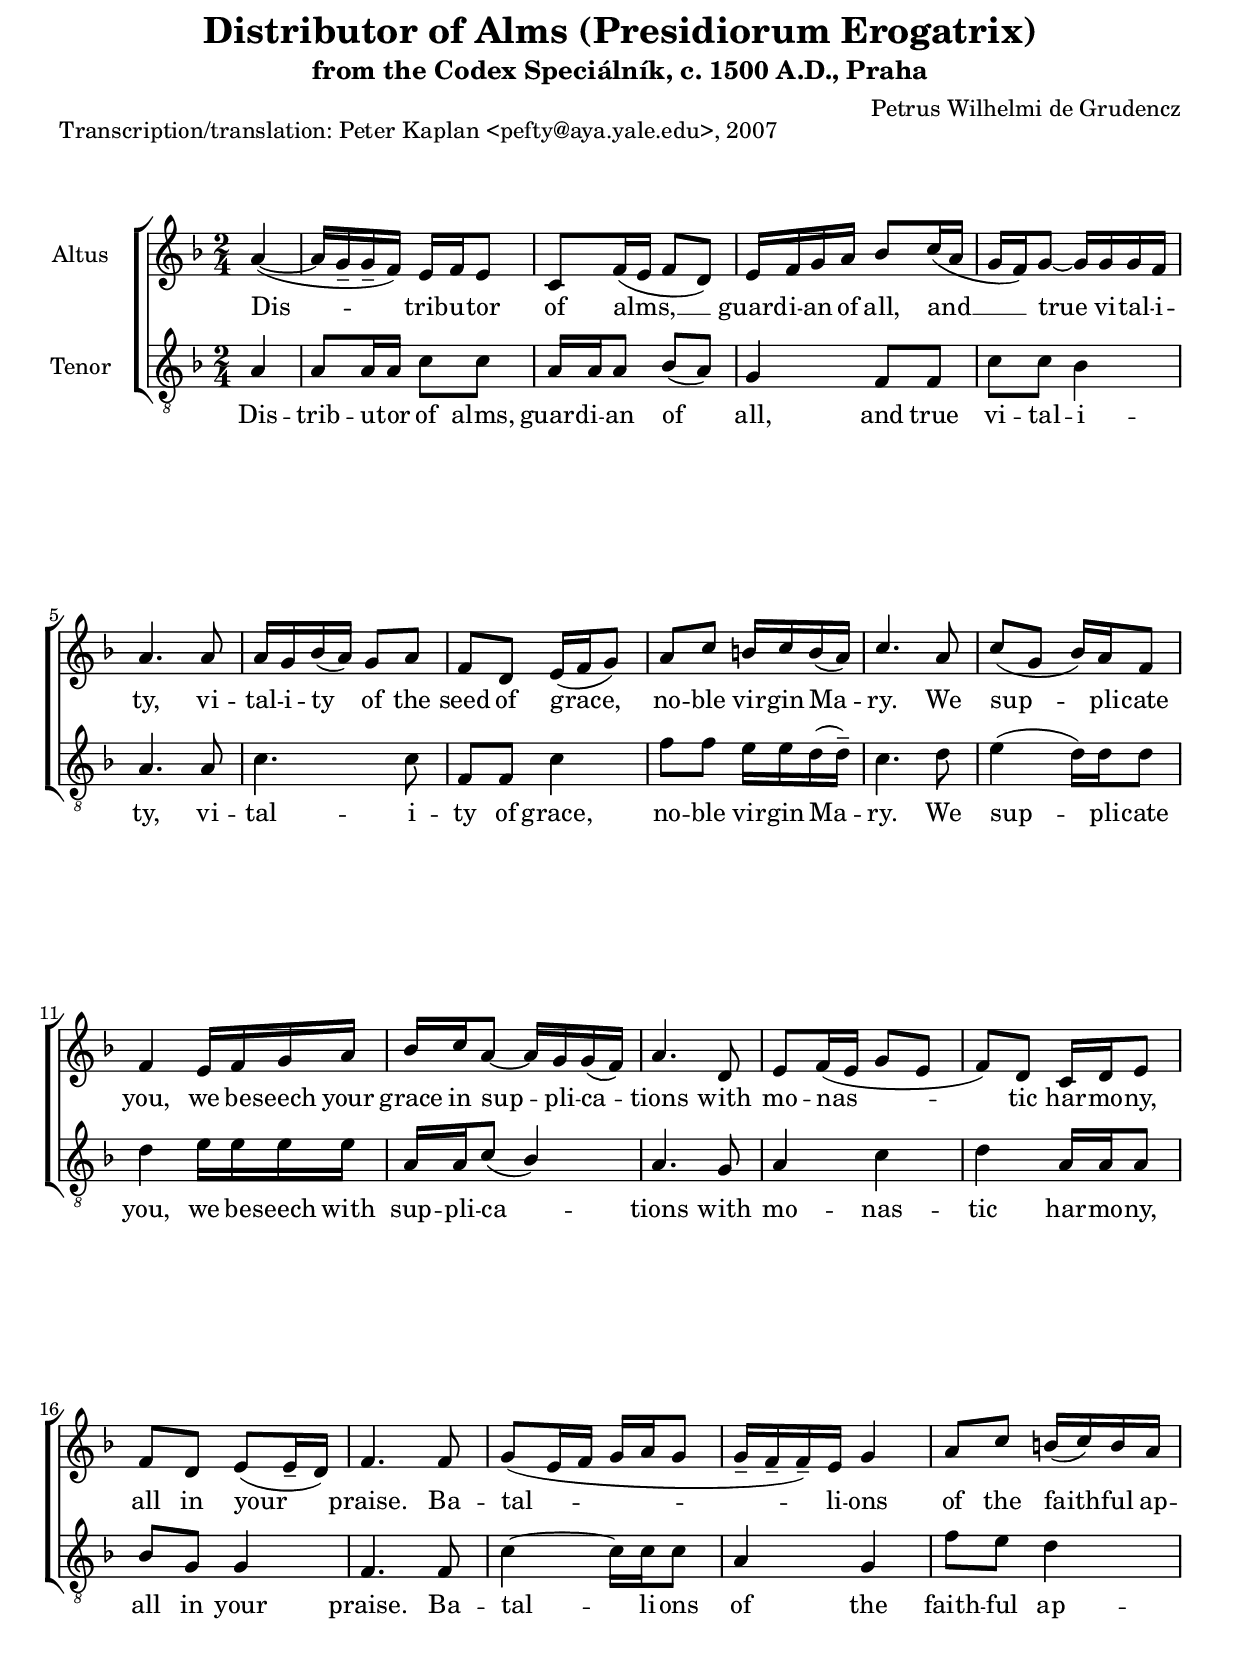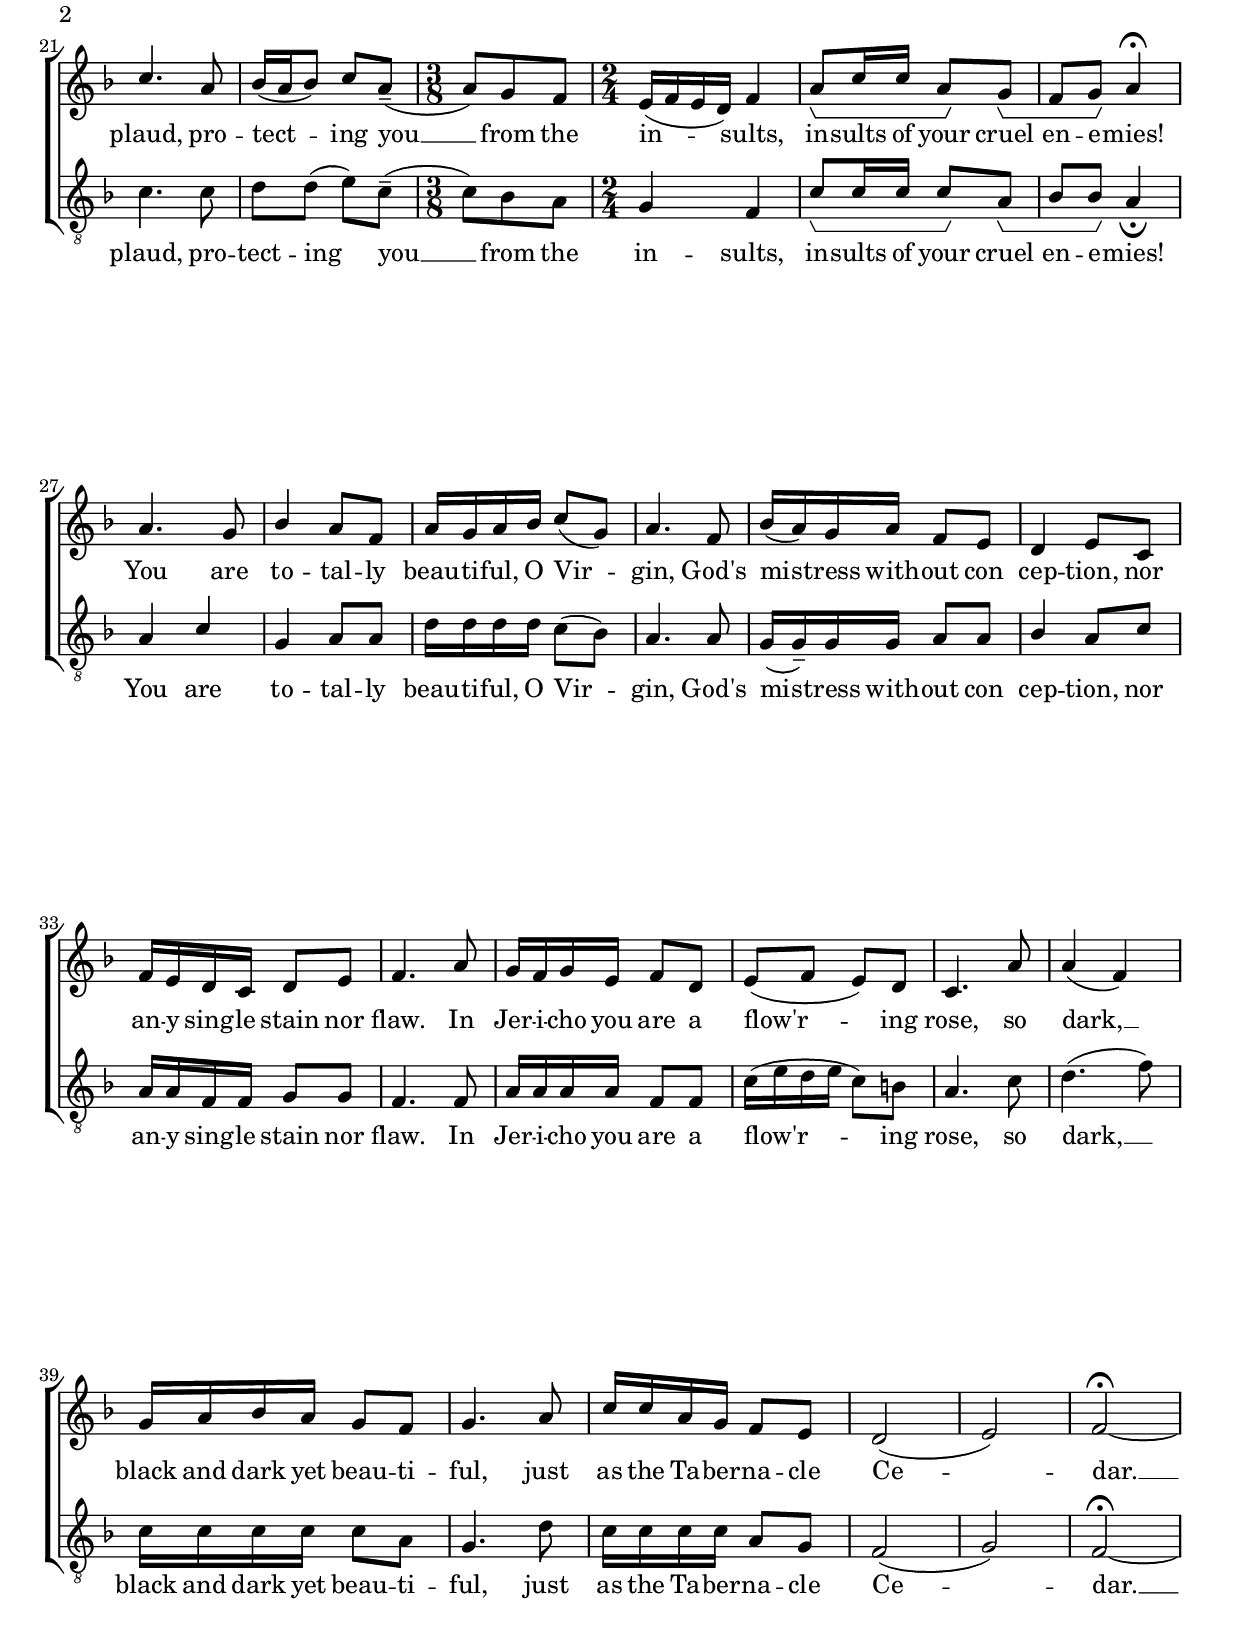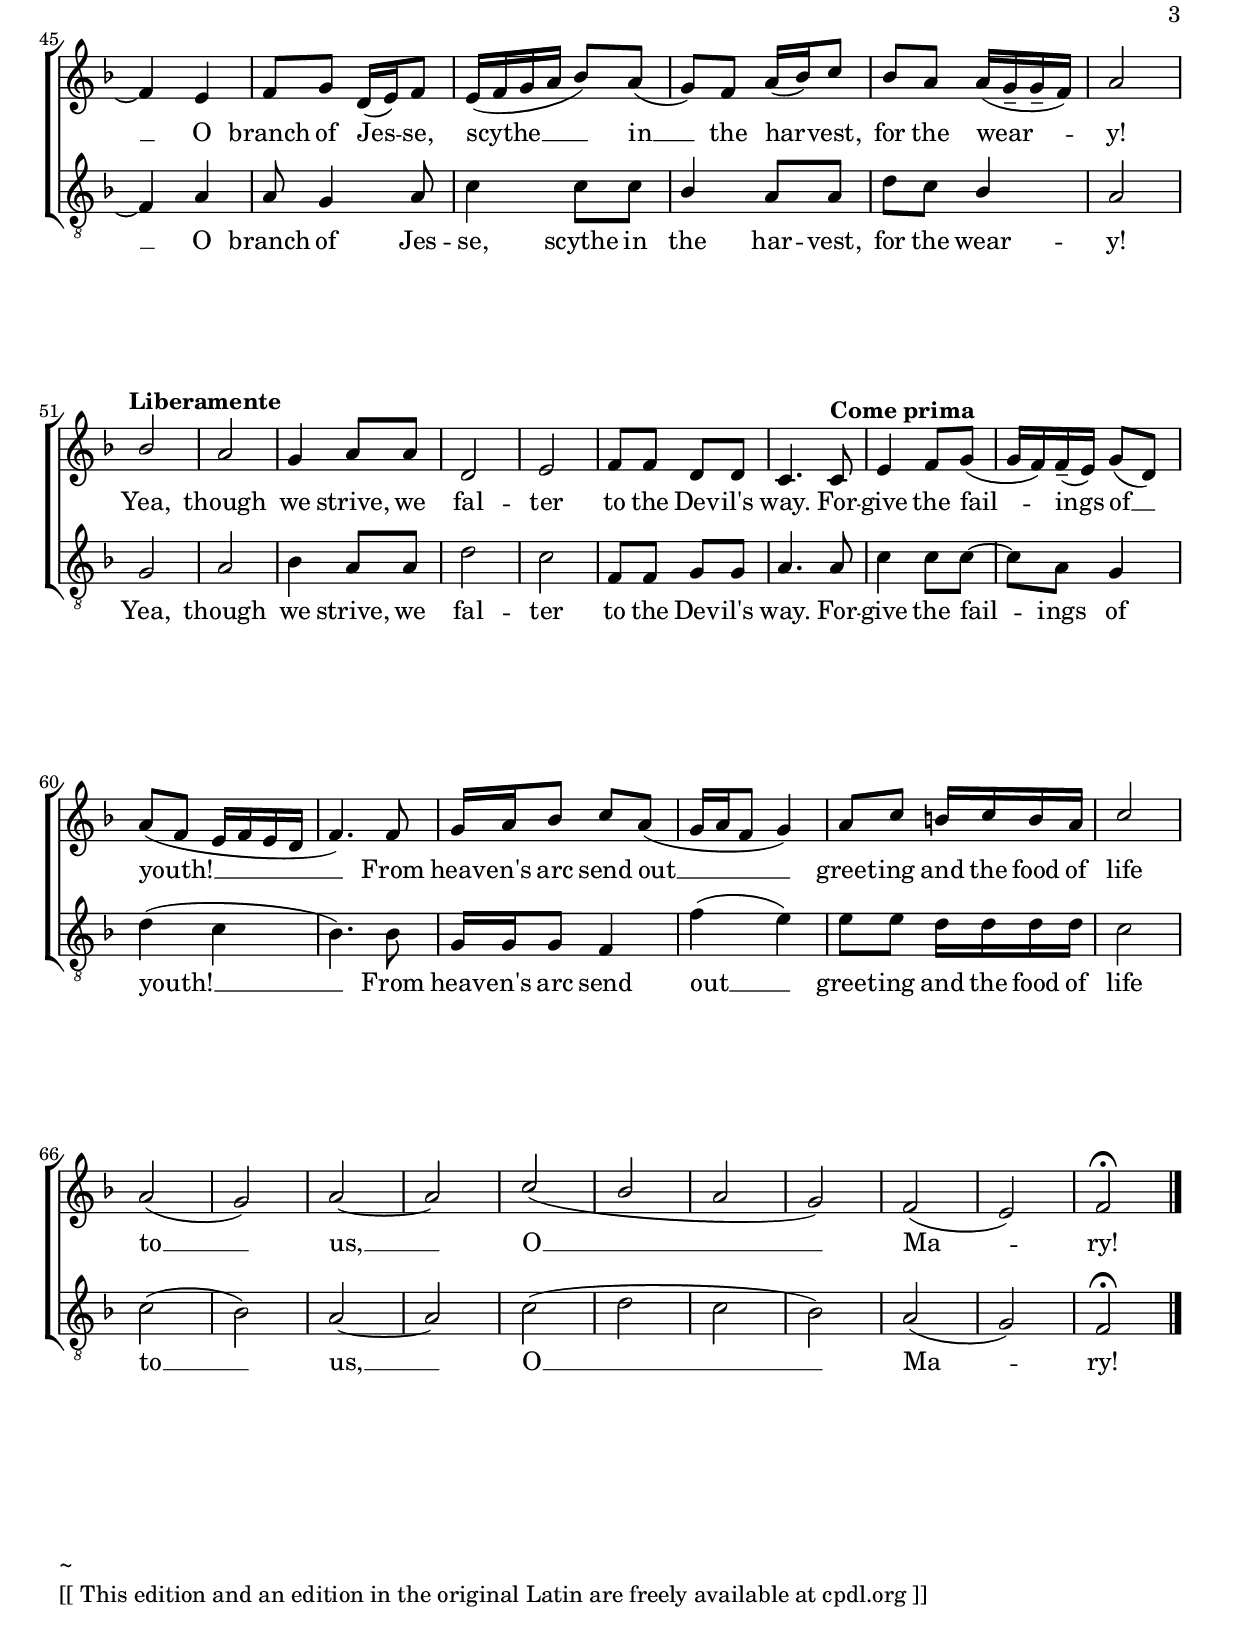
     \version "2.10.10"
\paper {
  between-system-space = 2.5\cm
  between-system-padding = #11
  ragged-bottom=##f
  ragged-last-bottom=##f
  bottom-margin = 1.8\cm
  top-margin = 0.1\cm
%  system-count = #10
  systemSeparatorMarkup = ""
}
\header {
    title = "Distributor of Alms (Presidiorum Erogatrix)"
    subtitle = "from the Codex Speciálník, c. 1500 A.D., Praha"
    composer = "Petrus Wilhelmi de Grudencz"
    date = "Fifteenth Century"
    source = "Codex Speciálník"
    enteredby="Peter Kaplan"
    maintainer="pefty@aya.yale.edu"
    piece ="Transcription/translation: Peter Kaplan <pefty@aya.yale.edu>, 2007"
    texidoc = "Any modern transcription of Early music suffers from some necessary flaws.  But in this case additional errors may have crept in in my dictation of this piece from the Hilliard Ensemble recording (1995) thereof.  Please forgive these errors, as I had no source against which to check my work.  If errors are found, please notify me so that I can submit a corrected version.

I have tried to limit my own editorial markings and interpretations, leaving the entire piece in an agnostic 2/4 meter as far as was possible.  This piece takes some unusual twists, however, and I was forced to make the following adjustments for ease of use:
1) This transcription begins the piece with anacrucis despite this very concept's incompatibility with Medieval music. The only alternative would have been further metrical irregularities near the beginning of the piece, which is already complex enough for the singer without additional metrical confusion.
2) In mm 22-26, I determined that the simplest effective transcription would require the insertion of a single measure in 3/8 meter.  Alternative meterings are of course possible (and possibly preferable), since the original setting almost certainly lacked a modern time signature or measure bars.  Brackets are provided to indicate one possible alternative metering.
3) Due to the rather free performance of mm 51-57 on my source recording, I was unable to determine the precise rhythmic values within this section.  I have done my best to indicate a rough sense of the rhythms here, but the marking _liberamente_ (_freely_) is to be taken quite seriously.  Outside this section, I believe the rhythms to be noted with high precision and accuracy.
4) I added dash markings in the case of a slur over consecutive notes at the same pitch, in order to specify a reattack rather than a tie.
5) The original voice part names are unknown to me, so I have used conventional voice part names based on pitch ranges.

Translation of text (Copyright 1995 ECM Records):
Distributor of alms, guardian of all things, 
verdant originator of a gracious seed,
Hail, noble Virgin Mary;
to the supplicant with the harmony of the clerical genius,
and in your worship let the battalion of the faithful applaud,
to protect you from the insult of cruel enemies!
You are wholly beautiful, You are G-d's mistress without seed,
And there is not a blemish in you, in Jericho you are a flowering rose,
you are black, dark, yet beautiful as the tabernacle cedar.
O branch of Jesse, which you are to the weary, a scythe in the harvest,
grinding firm against the fruitless Devil,
spare the faults of youth,
in the arc of heaven giving greeting
and the food of life to us, O Mary."
}

     \score { 
         <<
        \new ChoirStaff 
         <<
        \new Staff = altus <<
               {  
        \clef treble 
        \key f \major 
        \time 2/4 
        \set Staff.midiInstrument = "synth voice"
        \set Staff.vocalName = "Altus  "
        \new Voice = "alt" {
        \stemUp
        \partial 4
         a'4(~ 
         a'16 g'-- g'-- f') e' f' e'8
         c'8 f'16( e' f'8 d') 
         e'16 f' g' a' bes'8 c''16( a' 
         g'16 f') g'8~g'16 g' g' f' 
        % full measure 5
         a'4. a'8 
         a'16 g' bes'( a') g'8 a' 
         f'8 d' e'16( f' g'8)
         a'8 c'' b'16 c'' b'( a')
         c''4. a'8 
        % full measure 10
         c''8( g' bes'16) a' f'8
         f'4 e'16 f' g' a' 
         bes'16 c'' a'8~a'16 g' g'( f')
         a'4. d'8 
         e'8 f'16( e' g'8 e'
        % full measure 15
         f'8) d' c'16 d' e'8 
         f' d' e'( e'16-- d')
         f'4. f'8 
         g'( e'16 f' g' a' g'8
         g'16-- f'-- f'--) e' g'4 
        % full measure 20
         a'8 c'' b'16( c'') b' a'
         \pageBreak
         c''4. a'8 
         bes'16( a' bes'8) c'' a'8--(    
        \time 3/8  
         a'8) g' f'
        \time 2/4 
         e'16(f' e' d') f'4 
        % full measure 25
         a'8\startGroup c''16 c'' a'8\stopGroup g'\startGroup 
         f'8 g'\stopGroup a'4
        ^\fermata
         a'4. g'8 
         bes'4 a'8 f'
         a'16 g' a' bes' c''8( g') 
        % full measure 30
         a'4. f'8
         bes'16( a') g' a' f'8 e' 
         d'4 e'8 c'
         f'16 e' d' c' d'8 e' 
         f'4. a'8
        % full measure 35
         g'16 f' g' e' f'8 d' 
         e'8( f' e') d' 
         c'4. a'8 
         a'4( f')
         g'16 a' bes' a' g'8 f' 
        % full measure 40
         g'4. a'8
         c''16 c'' a' g' f'8 e' 
         d'2( 
         e'2)
         f'2~
        ^\fermata
         \pageBreak
        % full measure 45
         f'4 e'4
         f'8 g' d'16( e') f'8
         e'16( f' g' a' bes'8) a'( 
         g') f' a'16( bes') c''8
         bes'8 a' a'16( g'-- g'-- f') 
        % full measure 50
         a'2
         \break
         bes'2^\markup{ \hspace#-1 \raise #0 \bold  Liberamente } 
         a'2 
         g'4 a'8 a' 
         d'2 
        % full measure 55
         e'2 
         f'8 f' d' d'
         c'4. c'8^\markup{\hspace#0 \raise #0.2 \bold  \line { Come prima}} 
         e'4 f'8 g'(
         g'16 f') f'--( e') g'8( d') 
        % full measure 60
         a'( f' e'16 f' e' d'         
         f'4.) f'8 
         g'16 a' bes'8 c'' a'8(
         g'16 a' f'8 g'4) 
         a'8 c'' b'16 c'' b' a' 
        % full measure 65
         c''2
         a'2( 
         g'2) 
         a'2~
         a'2
        % full measure 70
         c''2( 
         bes'2
         a'2 
         g'2)
         f'2( 
        % full measure 75
         e'2) 
         f'2
        ^\fermata
        \bar "|."
 }


}

>>


\new Lyrics 
\lyricsto "alt"
        { 
         Dis -- 
                trib -- u -- tor
         of alms, __
         guard -- i -- an of all, and
         __ true vi -- tal -- i -- 
         ty, vi --
         tal -- i -- ty of the
         seed of grace,
         no -- ble vir -- gin Ma -- 
         ry.  We
         sup -- pli -- cate
         you, we be -- seech your
         grace in sup -- pli -- ca -- 
         tions with
         mo -- nas -- 
            tic har -- mo -- ny,
         all in your 
         praise. Ba --
         tal -- 
                li -- ons
         of the faith -- ful ap -- 
         plaud, pro -- 
         tect -- ing you
         __ from the 
         in -- sults,
         in -- sults of your cruel
         en -- e -- mies!
         You are
         to -- tal -- ly
         beau -- ti -- ful, O Vir -- 
         gin, God's
         mis -- tress with -- out con
         cep -- tion, nor 
         an -- y sing -- le stain nor
         flaw. In
         Jer -- i -- cho you are a
         flow'r -- ing
         rose, so
         dark, __
         black and dark yet beau -- ti -- 
         ful, just
         as the Ta -- ber -- na -- cle
         Ce --
         
         dar.
         __  O
         branch of Jes -- se,
         scythe __ in 
         __ the har -- vest,
         for the wear -- 
         y!
         Yea, 
         though 
         we strive, we
         fal -- ter
         to the Dev -- il's
         way.  For -- 
         give the fail --
            ings of __
         youth! 
         __ From 
         heav -- en's arc send out
         __ 
         greet -- ing and the food of
         life
         to
         __
         us,
         __
         O
         __


         Ma --

         ry!
}


        \new Staff = tenor <<
               {  
        \clef "G_8" 
        \key f \major 
        \time 2/4 
        \set Staff.midiInstrument = "synth voice"
        \set Staff.vocalName = "Tenor  "
        \new Voice = "ten" 
         { 
        \partial 4
         a4 
         a8 a16 a c'8 c'
         a16 a a8 bes8( a) 
         g4 f8 f 
         c'8 c' bes4
        % full measure 5
         a4. a8 
         c'4. c'8
         f8 f c'4 
         f'8 f' e'16 e' d'( d'--)
         c'4. d'8 
        % full measure 10
         e'4( d'16) d' d'8 
         d'4 e'16 e' e' e' 
         a16 a c'8( 
        \override Stem #'neutral-direction = #up
         bes4) 
         a4. g8
         a4 c' 
        % full measure 15
         d'4 a16 a a8
         bes8 g g4 
         f4. f8
         c'4~c'16 c' c'8 
         a4 g
        % full measure 20
        \stemDown
         f'8 e' d'4 
         c'4. c'8
         d'8 d'( e') 
         c'--(
        \time 3/8 
         c'8) bes a
        \time 2/4 
        \stemUp
         g4 f4 
        % full measure 25
         c'8\startGroup c'16 c' c'8\stopGroup a\startGroup 
         bes8 bes\stopGroup a4        
        _\fermata
         a4 c' 
         g4 a8 a
        \stemNeutral
         d'16 d' d' d' c'8( bes) 
        % full measure 30
         a4. a8
        \stemUp
         g16( g--) g g a8 a 
         bes4 a8 c' 
         a16 a f f g8 g8
         f4. f8 
        % full measure 35
        \stemNeutral
         a16 a a a f8 f 
         c'16( e' d' e' c'8) b 
         a4. c'8
         d'4.( f'8) 
         c'16 c' c' c' c'8 a
        % full measure 40
         g4. d'8 
         c'16 c' c' c' a8 g 
         f2( 
         g2)
         f2~
        \fermata
        % full measure 45
         f4 a4 
         a8 g4 a8 
         c'4 c'8 c'
         bes4 a8 a 
         d'8 c' bes4
        % full measure 50
         a2 
         g2 
         a2 
        \override Stem #'neutral-direction = #down
         bes4 a8 a 
         d'2 
        % full measure 55
         c'2
         f8 f g g 
         a4. a8
         c'4 c'8 c'~
         c'8 a g4 
        % full measure 60
         d'4( c'
         bes4.) bes8 
         g16 g g8 f4 
         f'4( e') 
         e'8 e' d'16 d' d' d' 
        % full measure 65
         c'2 
         c'2( 
         bes2)
         a2~
         a2
        % full measure 70
         c'2( 
         d'2
         c'2 
         bes2)
         a2( 
        % full measure 75
         g2)
         f2
        \fermata
        \bar "|."
 }
}
>>

\new Lyrics 
\lyricsto "ten"
        { 
         Dis -- 
         trib -- u -- tor of alms,
         guard -- i -- an of 
         all, and true 
         vi -- tal -- i -- 
         ty, vi --
         tal -- i -- 
         ty of grace,
         no -- ble vir -- gin Ma -- 
         ry.  We
         sup -- pli -- cate
         you, we be -- seech with
         sup -- pli -- ca -- 
         tions with
         mo -- nas -- 
         tic har -- mo -- ny,
         all in your
         praise. Ba --
         tal -- li -- ons
         of the 
         faith -- ful ap -- 
         plaud, pro -- 
         tect -- ing you
         __ from the 
         in -- sults,
         in -- sults of your cruel
         en -- e -- mies!
         You are
         to -- tal -- ly
         beau -- ti -- ful, O Vir -- 
         gin, God's
         mis -- tress with -- out con
         cep -- tion, nor 
         an -- y sing -- le stain nor
         flaw. In
         Jer -- i -- cho you are a
         flow'r -- ing
         rose, so
         dark, __
         black and dark yet beau -- ti -- 
         ful, just
         as the Ta -- ber -- na -- cle
         Ce --
         
         dar.
         __  O
         branch of Jes -- 
         se, scythe in 
         the har -- vest,
         for the wear -- 
         y!
         Yea, 
         though 
         we strive, we
         fal -- ter
         to the Dev -- il's
         way.  For -- 
         give the fail --
            ings of
         youth! 
         __ From 
         heav -- en's arc send 
         out __ 
         greet -- ing and the food of
         life
         to
         __
         us,
         __
         O
         __


         Ma --

         ry! 
   } 
 >>
>>
        
     }
\layout { 
         \context { 
          \Staff \consists "Horizontal_bracket_engraver" 
          }
         }
\markup{\column{\line{ ~ } \line{[[ This edition and an edition in the original Latin are freely available at cpdl.org ]]}} 
} 

